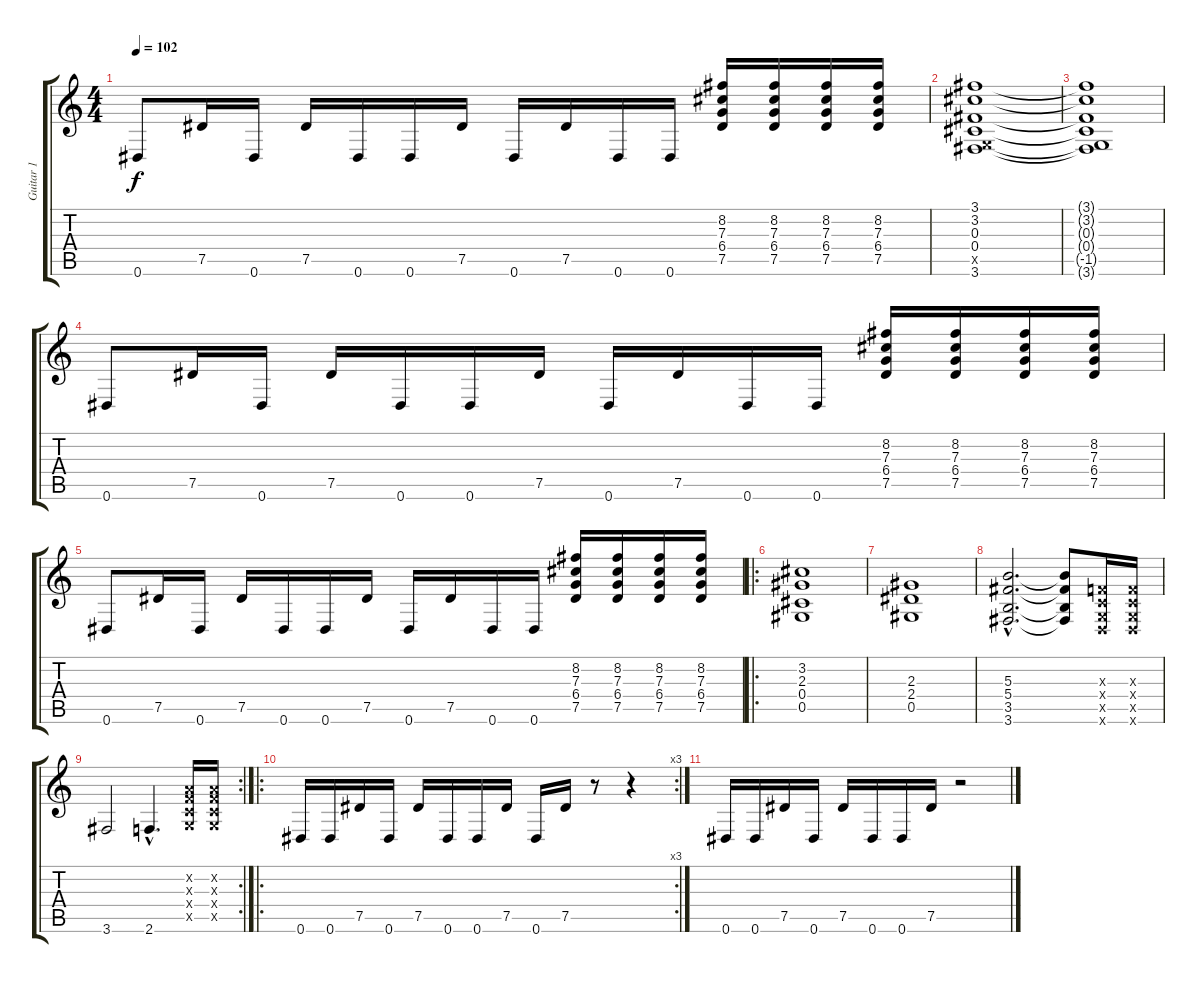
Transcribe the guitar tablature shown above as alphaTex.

\track ("Guitar 1" "Guitar 1") {instrument distortionguitar}
\staff {score tabs}
\tuning (Eb4 Bb3 Gb3 Db3 Ab2 Eb2) {hide}
\ts (4 4)
\tempo 102
\clef g2
\ks c
0.6.8{dy f} 7.5.16 0.6.16 7.5.16 0.6.16 0.6.16 7.5.16 0.6.16 7.5.16 0.6.16 0.6.16 (8.2 7.3 6.4 7.5).16 (8.2 7.3 6.4 7.5).16 (8.2 7.3 6.4 7.5).16 (8.2 7.3 6.4 7.5).16 |
(3.1 3.2 0.3 0.4 -1.5{x} 3.6).1 |
(3.1{t} 3.2{t} 0.3{t} 0.4{t} -1.5{t} 3.6{t}).1 |
0.6.8 7.5.16 0.6.16 7.5.16 0.6.16 0.6.16 7.5.16 0.6.16 7.5.16 0.6.16 0.6.16 (8.2 7.3 6.4 7.5).16 (8.2 7.3 6.4 7.5).16 (8.2 7.3 6.4 7.5).16 (8.2 7.3 6.4 7.5).16 |
0.6.8 7.5.16 0.6.16 7.5.16 0.6.16 0.6.16 7.5.16 0.6.16 7.5.16 0.6.16 0.6.16 (8.2 7.3 6.4 7.5).16 (8.2 7.3 6.4 7.5).16 (8.2 7.3 6.4 7.5).16 (8.2 7.3 6.4 7.5).16 |
\ro
(3.2 2.3 0.4 0.5).1 |
(2.3 2.4 0.5).1 |
(5.3{hac} 5.4{hac} 3.5{hac} 3.6{hac}).2{d} (5.3{t} 5.4{t} 3.5{t} 3.6{t}).8 (-1.3{x} -1.4{x} -1.5{x} -1.6{x}).16 (-1.3{x} -1.4{x} -1.5{x} -1.6{x}).16 |
\rc 2
3.6.2 2.6{hac}.4{d} (-1.2{x} -1.3{x} -1.4{x} -1.5{x}).16 (-1.2{x} -1.3{x} -1.4{x} -1.5{x}).16 |
\ro
\rc 3
0.6.16 0.6.16 7.5.16 0.6.16 7.5.16 0.6.16 0.6.16 7.5.16 0.6.16 7.5.16 r.8 r.4 |
0.6.16 0.6.16 7.5.16 0.6.16 7.5.16 0.6.16 0.6.16 7.5.16 r.2
